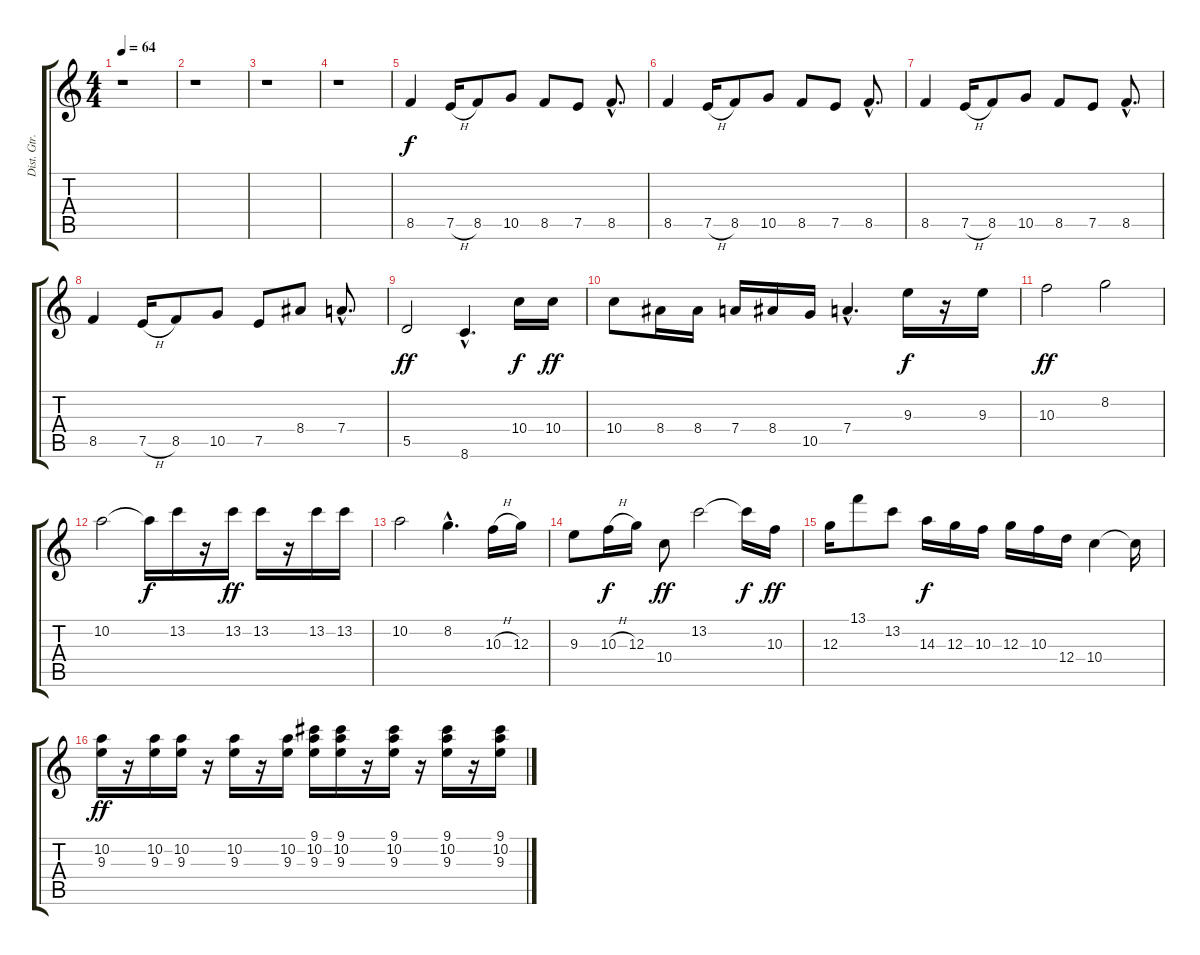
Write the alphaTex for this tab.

\track ("Dist. Gtr." "Dist. Gtr.") {instrument distortionguitar}
\staff {score tabs}
\tuning (E4 B3 G3 D3 A2 E2) {hide}
\ts (4 4)
\tempo 64
\clef g2
\ks c
r.1{dy f} |
r.1 |
r.1 |
r.1 |
8.5.4 7.5{h}.16 8.5.8 10.5.8 8.5.8 7.5.8 8.5{hac}.8{d} |
8.5.4 7.5{h}.16 8.5.8 10.5.8 8.5.8 7.5.8 8.5{hac}.8{d} |
8.5.4 7.5{h}.16 8.5.8 10.5.8 8.5.8 7.5.8 8.5{hac}.8{d} |
8.5.4 7.5{h}.16 8.5.8 10.5.8 7.5.8 8.4.8 7.4{hac}.8{d} |
5.5.2{dy ff} 8.6{hac}.4{d} 10.4.16{dy f} 10.4.16{dy ff} |
10.4.8 8.4.16 8.4.16 7.4.16 8.4.16 10.5.16 7.4{hac}.4{d} 9.3.16{dy f} r.16 9.3.16 |
10.3.2{dy ff} 8.2.2 |
10.2.2 10.2{t}.16{dy f} 13.2.16 r.16 13.2.16{dy ff} 13.2.16 r.16 13.2.16 13.2.16 |
10.2.2 8.2{hac}.4{d} 10.3{h}.16 12.3.16 |
9.3.8 10.3{h}.16{dy f} 12.3.16 10.4.8{dy ff} 13.2.2 13.2{t}.16{dy f} 10.3.16{dy ff} |
12.3.16 13.1.8 13.2.8 14.3.16{dy f} 12.3.16 10.3.16 12.3.16 10.3.16 12.4.16 10.4.4 10.4{t}.16 |
(10.2 9.3).16{dy ff} r.16 (10.2 9.3).16 (10.2 9.3).16 r.16 (10.2 9.3).16 r.16 (10.2 9.3).16 (9.1 10.2 9.3).16 (9.1 10.2 9.3).16 r.16 (9.1 10.2 9.3).16 r.16 (9.1 10.2 9.3).16 r.16 (9.1 10.2 9.3).16
